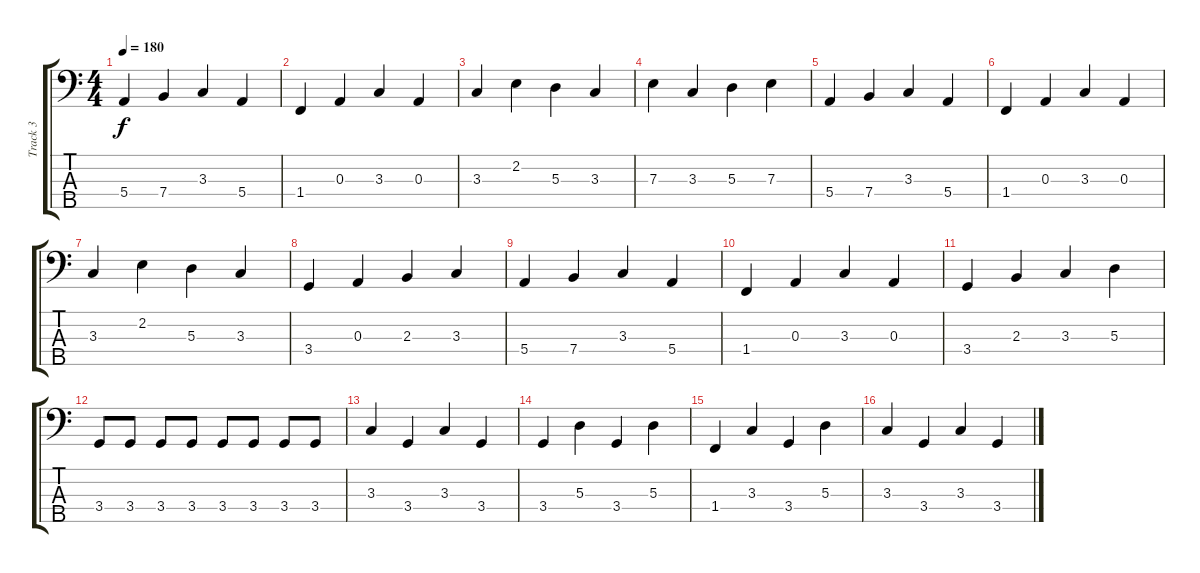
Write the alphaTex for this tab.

\track ("Track 3" "Track 3") {instrument electricbasspick}
\staff {score tabs}
\tuning (G2 D2 A1 E1 B0) {hide}
\ts (4 4)
\tempo 180
\clef f4
\ks c
5.4.4{dy f} 7.4.4 3.3.4 5.4.4 |
1.4.4 0.3.4 3.3.4 0.3.4 |
3.3.4 2.2.4 5.3.4 3.3.4 |
7.3.4 3.3.4 5.3.4 7.3.4 |
5.4.4 7.4.4 3.3.4 5.4.4 |
1.4.4 0.3.4 3.3.4 0.3.4 |
3.3.4 2.2.4 5.3.4 3.3.4 |
3.4.4 0.3.4 2.3.4 3.3.4 |
5.4.4 7.4.4 3.3.4 5.4.4 |
1.4.4 0.3.4 3.3.4 0.3.4 |
3.4.4 2.3.4 3.3.4 5.3.4 |
3.4.8 3.4.8 3.4.8 3.4.8 3.4.8 3.4.8 3.4.8 3.4.8 |
3.3.4 3.4.4 3.3.4 3.4.4 |
3.4.4 5.3.4 3.4.4 5.3.4 |
1.4.4 3.3.4 3.4.4 5.3.4 |
3.3.4 3.4.4 3.3.4 3.4.4
